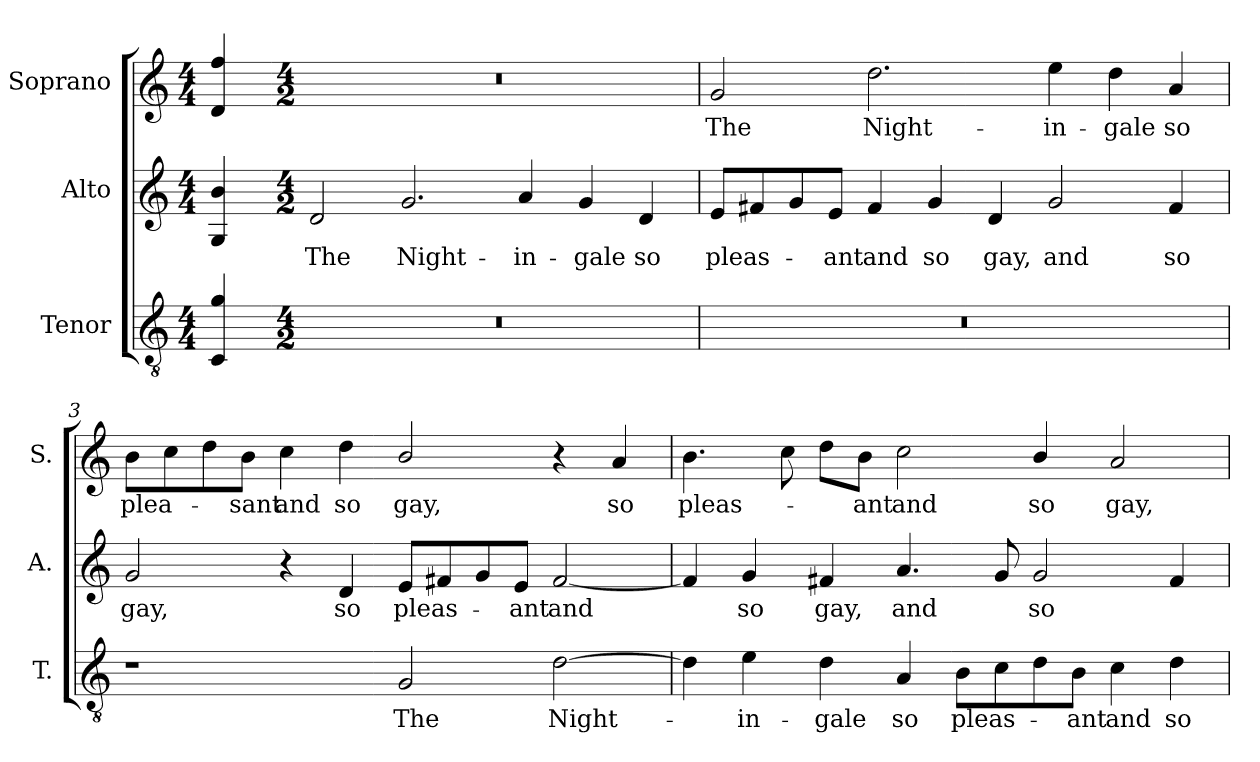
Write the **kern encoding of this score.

**kern	**text	**kern	**text	**kern	**text
*part3	*part3	*part2	*part2	*part1	*part1
*staff3	*staff3	*staff2	*staff2	*staff1	*staff1
*I"Tenor	*	*I"Alto	*	*I"Soprano	*
*I'T.	*	*I'A.	*	*I'S.	*
!!LO:PB:g=z
*clefGv2	*	*clefG2	*	*clefG2	*
*ITrd7c12	*	*	*	*	*
*k[]	*	*k[]	*	*k[]	*
*C:	*	*C:	*	*C:	*
*M4/4	*	*M4/4	*	*M4/4	*
=	=	=	=	=	=
4CCi/ 4Gi	.	4Gi/ 4bi	.	4di/ 4ffi	.
=1-	=1-	=1-	=1-	=1-	=1-
*M4/2	*	*M4/2	*	*M4/2	*
!LO:N:vis=1	!	!	!	!	!
!	!	!	!LO:LY:b:color=#000000	!LO:N:vis=1	!
0r	.	2di/	The	0r	.
!	!	!	!LO:LY:b:color=#000000	!	!
.	.	2.gi/	Night-	.	.
!	!	!	!LO:LY:b:color=#000000	!	!
.	.	4ai/	-in-	.	.
!	!	!	!LO:LY:b:color=#000000	!	!
.	.	4gi/	-gale	.	.
!	!	!	!LO:LY:b:color=#000000	!	!
.	.	4di/	so	.	.
=2	=2	=2	=2	=2	=2
!LO:N:vis=1	!	!	!	!	!
!	!	!	!LO:LY:b:color=#000000	!	!
!	!	!	!	!	!LO:LY:b:color=#000000
0r	.	8ei/L	pleas-	2gi/	The
.	.	8f#Xi/	.	.	.
.	.	8gi/	.	.	.
!	!	!	!LO:LY:b:color=#000000	!	!
.	.	8ei/J	-ant	.	.
!	!	!	!LO:LY:b:color=#000000	!	!
!	!	!	!	!	!LO:LY:b:color=#000000
.	.	4f#i/	and	2.ddi\	Night-
!	!	!	!LO:LY:b:color=#000000	!	!
.	.	4gi/	so	.	.
!	!	!	!LO:LY:b:color=#000000	!	!
.	.	4di/	gay,	.	.
!	!	!	!LO:LY:b:color=#000000	!	!
!	!	!	!	!	!LO:LY:b:color=#000000
.	.	2gi/	and	4eei\	-in-
!	!	!	!	!	!LO:LY:b:color=#000000
.	.	.	.	4ddi\	-gale
!	!	!	!LO:LY:b:color=#000000	!	!
!	!	!	!	!	!LO:LY:b:color=#000000
.	.	4f#i/	so	4ai/	so
=3	=3	=3	=3	=3	=3
!	!	!	!LO:LY:b:color=#000000	!	!
!	!	!	!	!	!LO:LY:b:color=#000000
1r	.	2gi/	gay,	8bi\L	plea-
.	.	.	.	8cci\	.
.	.	.	.	8ddi\	.
!	!	!	!	!	!LO:LY:b:color=#000000
.	.	.	.	8bi\J	-sant
!	!	!	!	!	!LO:LY:b:color=#000000
.	.	4r	.	4cci\	and
!	!	!	!LO:LY:b:color=#000000	!	!
!	!	!	!	!	!LO:LY:b:color=#000000
.	.	4di/	so	4ddi\	so
!	!LO:LY:b:color=#000000	!	!	!	!
!	!	!	!LO:LY:b:color=#000000	!	!
!	!	!	!	!	!LO:LY:b:color=#000000
2GGi/	The	8ei/L	pleas-	2bi/	gay,
.	.	8f#Xi/	.	.	.
.	.	8gi/	.	.	.
!	!	!	!LO:LY:b:color=#000000	!	!
.	.	8ei/J	-ant	.	.
!	!LO:LY:b:color=#000000	!	!	!	!
!	!	!	!LO:LY:b:color=#000000	!	!
[2Di\	Night-	[2f#i/	and	4r	.
!	!	!	!	!	!LO:LY:b:color=#000000
.	.	.	.	4ai/	so
!!LO:LB:g=z
=4	=4	=4	=4	=4	=4
!	!	!	!	!	!LO:LY:b:color=#000000
4Di\]	.	4f#i/]	.	4.bi\	pleas-
!	!LO:LY:b:color=#000000	!	!	!	!
!	!	!	!LO:LY:b:color=#000000	!	!
4Ei\	-in-	4gi/	so	.	.
.	.	.	.	8cci\	.
!	!LO:LY:b:color=#000000	!	!	!	!
!	!	!	!LO:LY:b:color=#000000	!	!
4Di\	-gale	4f#Xi/	gay,	8ddi\L	.
!	!	!	!	!	!LO:LY:b:color=#000000
.	.	.	.	8bi\J	-ant
!	!LO:LY:b:color=#000000	!	!	!	!
!	!	!	!LO:LY:b:color=#000000	!	!
!	!	!	!	!	!LO:LY:b:color=#000000
4AAi/	so	4.ai/	and	2cci\	and
!	!LO:LY:b:color=#000000	!	!	!	!
8BBi\L	pleas-	.	.	.	.
8Ci\	.	8gi/	.	.	.
!	!	!	!LO:LY:b:color=#000000	!	!
!	!	!	!	!	!LO:LY:b:color=#000000
8Di\	.	2gi/	so	4bi/	so
!	!LO:LY:b:color=#000000	!	!	!	!
8BBi\J	-ant	.	.	.	.
!	!LO:LY:b:color=#000000	!	!	!	!
!	!	!	!	!	!LO:LY:b:color=#000000
4Ci\	and	.	.	2ai/	gay,
!	!LO:LY:b:color=#000000	!	!	!	!
4Di\	so	4f#i/	.	.	.
=	=	=	=	=	=
*-	*-	*-	*-	*-	*-
